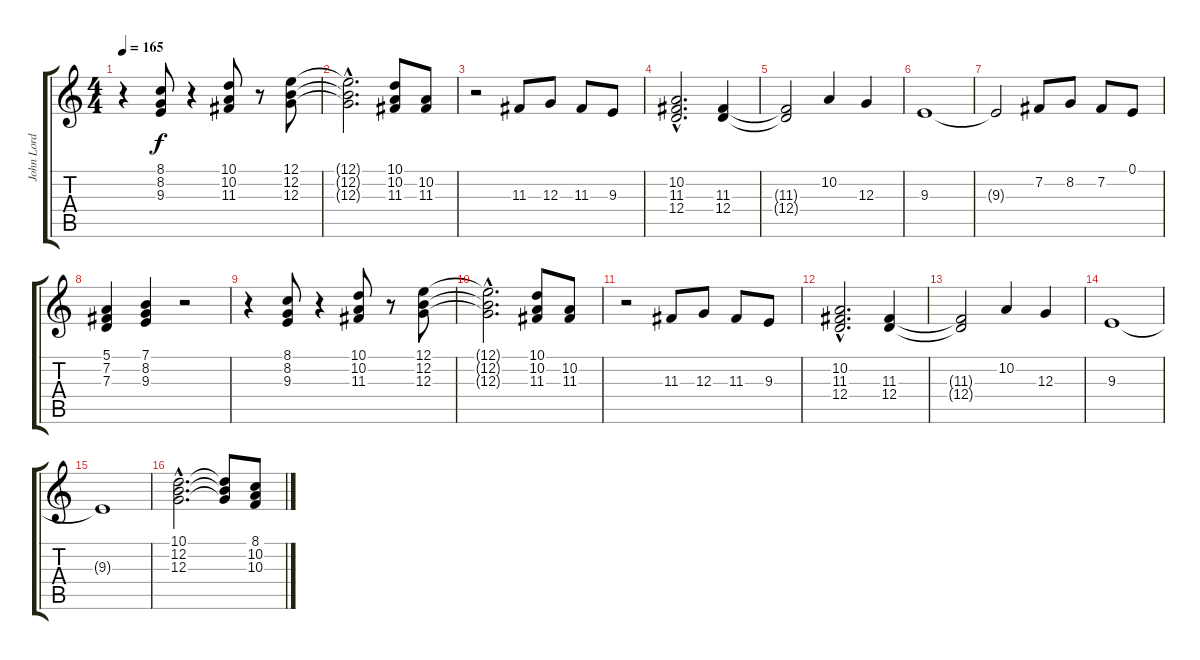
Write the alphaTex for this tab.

\track ("John Lord" "John Lord") {instrument drawbarorgan}
\staff {score tabs}
\tuning (E4 B3 G3 D3 A2 E2) {hide}
\ts (4 4)
\tempo 165
\clef g2
\ks c
r.4{dy f} (8.1 8.2 9.3).8 r.4 (10.1 10.2 11.3).8 r.8 (12.1 12.2 12.3).8 |
(12.1{hac t} 12.2{hac t} 12.3{hac t}).2{d} (10.1 10.2 11.3).8 (10.2 11.3).8 |
r.2 11.3.8 12.3.8 11.3.8 9.3.8 |
(10.2{hac} 11.3{hac} 12.4{hac}).2{d} (11.3 12.4).4 |
(11.3{t} 12.4{t}).2 10.2.4 12.3.4 |
9.3.1 |
9.3{t}.2 7.2.8 8.2.8 7.2.8 0.1.8 |
(5.1 7.2 7.3).4 (7.1 8.2 9.3).4 r.2 |
r.4 (8.1 8.2 9.3).8 r.4 (10.1 10.2 11.3).8 r.8 (12.1 12.2 12.3).8 |
(12.1{hac t} 12.2{hac t} 12.3{hac t}).2{d} (10.1 10.2 11.3).8 (10.2 11.3).8 |
r.2 11.3.8 12.3.8 11.3.8 9.3.8 |
(10.2{hac} 11.3{hac} 12.4{hac}).2{d} (11.3 12.4).4 |
(11.3{t} 12.4{t}).2 10.2.4 12.3.4 |
9.3.1 |
9.3{t}.1 |
(10.1{hac} 12.2{hac} 12.3{hac}).2{d volume 11} (10.1{t} 12.2{t} 12.3{t}).8 (8.1 10.2 10.3).8
